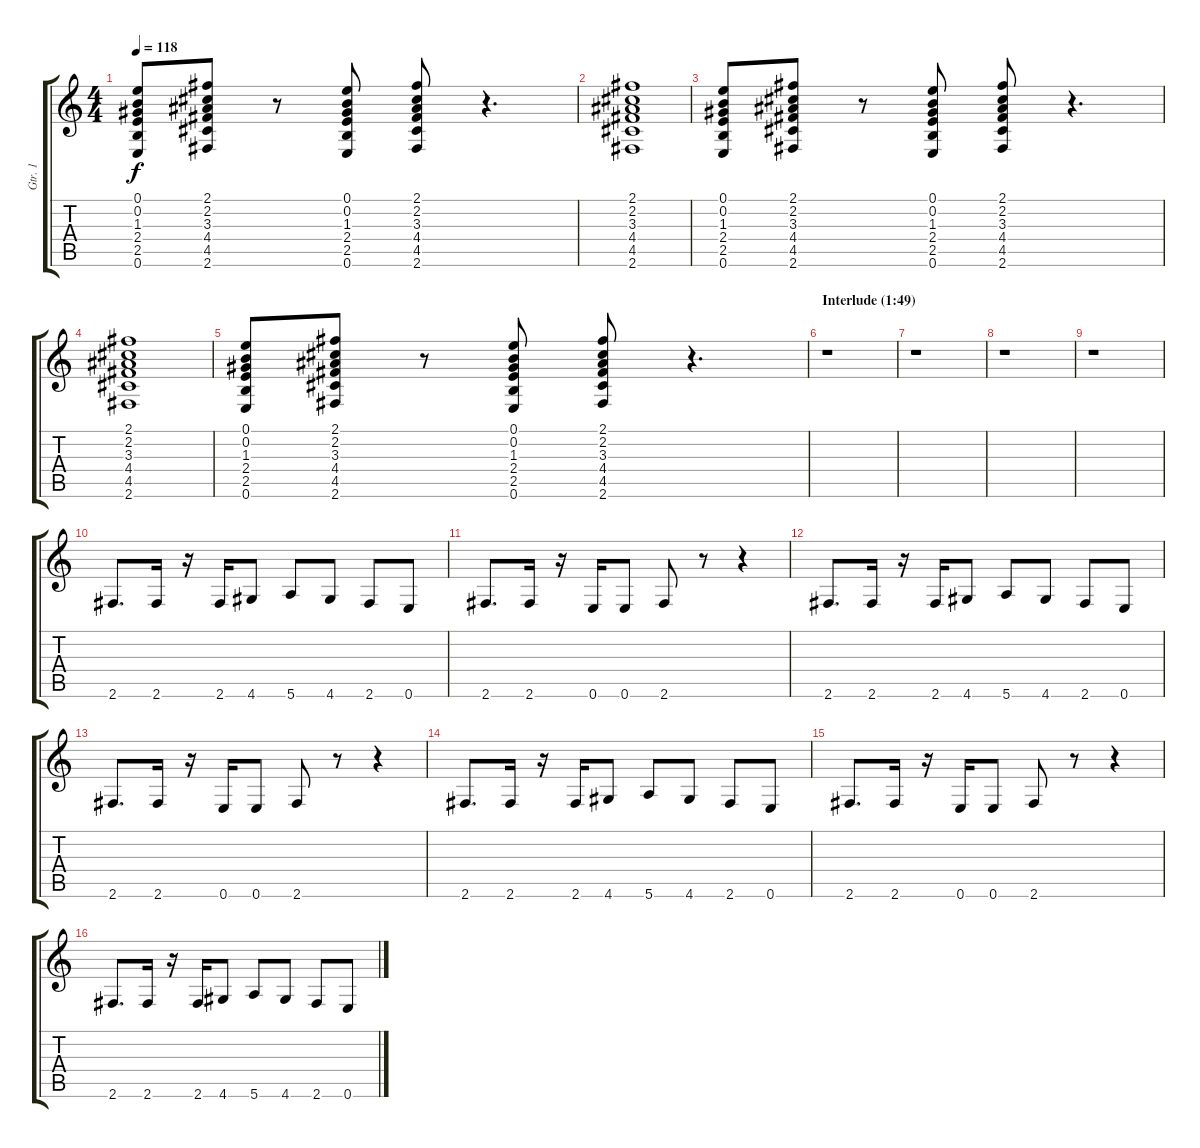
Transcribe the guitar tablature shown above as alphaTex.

\track ("Gtr. 1" "Gtr. 1") {instrument overdrivenguitar}
\staff {score tabs}
\tuning (E4 B3 G3 D3 A2 E2) {hide}
\ts (4 4)
\tempo 118
\clef g2
\ks c
(0.1 0.2 1.3 2.4 2.5 0.6).8{dy f} (2.1 2.2 3.3 4.4 4.5 2.6).8 r.8 (0.1 0.2 1.3 2.4 2.5 0.6).8 (2.1 2.2 3.3 4.4 4.5 2.6).8 r.4{d} |
(2.1 2.2 3.3 4.4 4.5 2.6).1 |
(0.1 0.2 1.3 2.4 2.5 0.6).8 (2.1 2.2 3.3 4.4 4.5 2.6).8 r.8 (0.1 0.2 1.3 2.4 2.5 0.6).8 (2.1 2.2 3.3 4.4 4.5 2.6).8 r.4{d} |
(2.1 2.2 3.3 4.4 4.5 2.6).1 |
(0.1 0.2 1.3 2.4 2.5 0.6).8 (2.1 2.2 3.3 4.4 4.5 2.6).8 r.8 (0.1 0.2 1.3 2.4 2.5 0.6).8 (2.1 2.2 3.3 4.4 4.5 2.6).8 r.4{d} |
\section ("" "Interlude (1:49)")
r.1 |
r.1 |
r.1 |
r.1 |
2.6.8{d} 2.6.16 r.16 2.6.16 4.6.8 5.6.8 4.6.8 2.6.8 0.6.8 |
2.6.8{d} 2.6.16 r.16 0.6.16 0.6.8 2.6.8 r.8 r.4 |
2.6.8{d} 2.6.16 r.16 2.6.16 4.6.8 5.6.8 4.6.8 2.6.8 0.6.8 |
2.6.8{d} 2.6.16 r.16 0.6.16 0.6.8 2.6.8 r.8 r.4 |
2.6.8{d} 2.6.16 r.16 2.6.16 4.6.8 5.6.8 4.6.8 2.6.8 0.6.8 |
2.6.8{d} 2.6.16 r.16 0.6.16 0.6.8 2.6.8 r.8 r.4 |
2.6.8{d} 2.6.16 r.16 2.6.16 4.6.8 5.6.8 4.6.8 2.6.8 0.6.8
